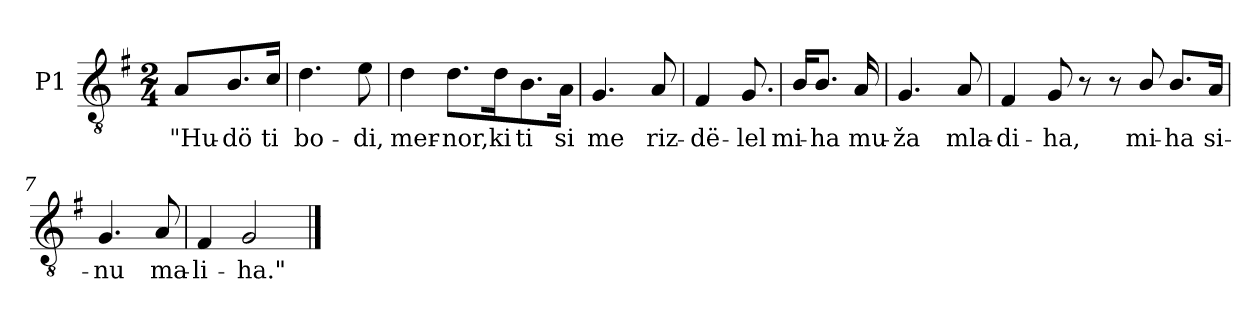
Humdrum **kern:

**kern	**text
*part1	*part1
*staff1	*staff1
*I"P1	*
*clefGv2	*
*k[f#]	*
*G:	*
*M2/4+3/4	*
*MM132	*
=	=
8A/L	"Hu-
8.B/	-dö
16c/Jk	ti
=1	=1
4.d\	bo-
8e\	-di,
=2	=2
4d\	mer-
8.d\L	-nor,
16d\K	ki
8.B\	ti
16A\Jk	si
=3	=3
4.G/	me
8A/	riz-
=4	=4
4F#/	-dë-
8.G/	-lel
=4X1	=4X1
16B/KL	mi-
8.B/J	-ha
16A/	mu-
=5	=5
4.G/	-ža
8A/	mla-
!!LO:LB:g=z
=6	=6
4F#/	-di-
8G/	-ha,
8r	.
8r	.
8B/	mi-
8.B/L	-ha
16A/Jk	si-
=7	=7
4.G/	-nu
8A/	ma-
=8	=8
4F#/	-li-
2G/	-ha."
==	==
*-	*-
